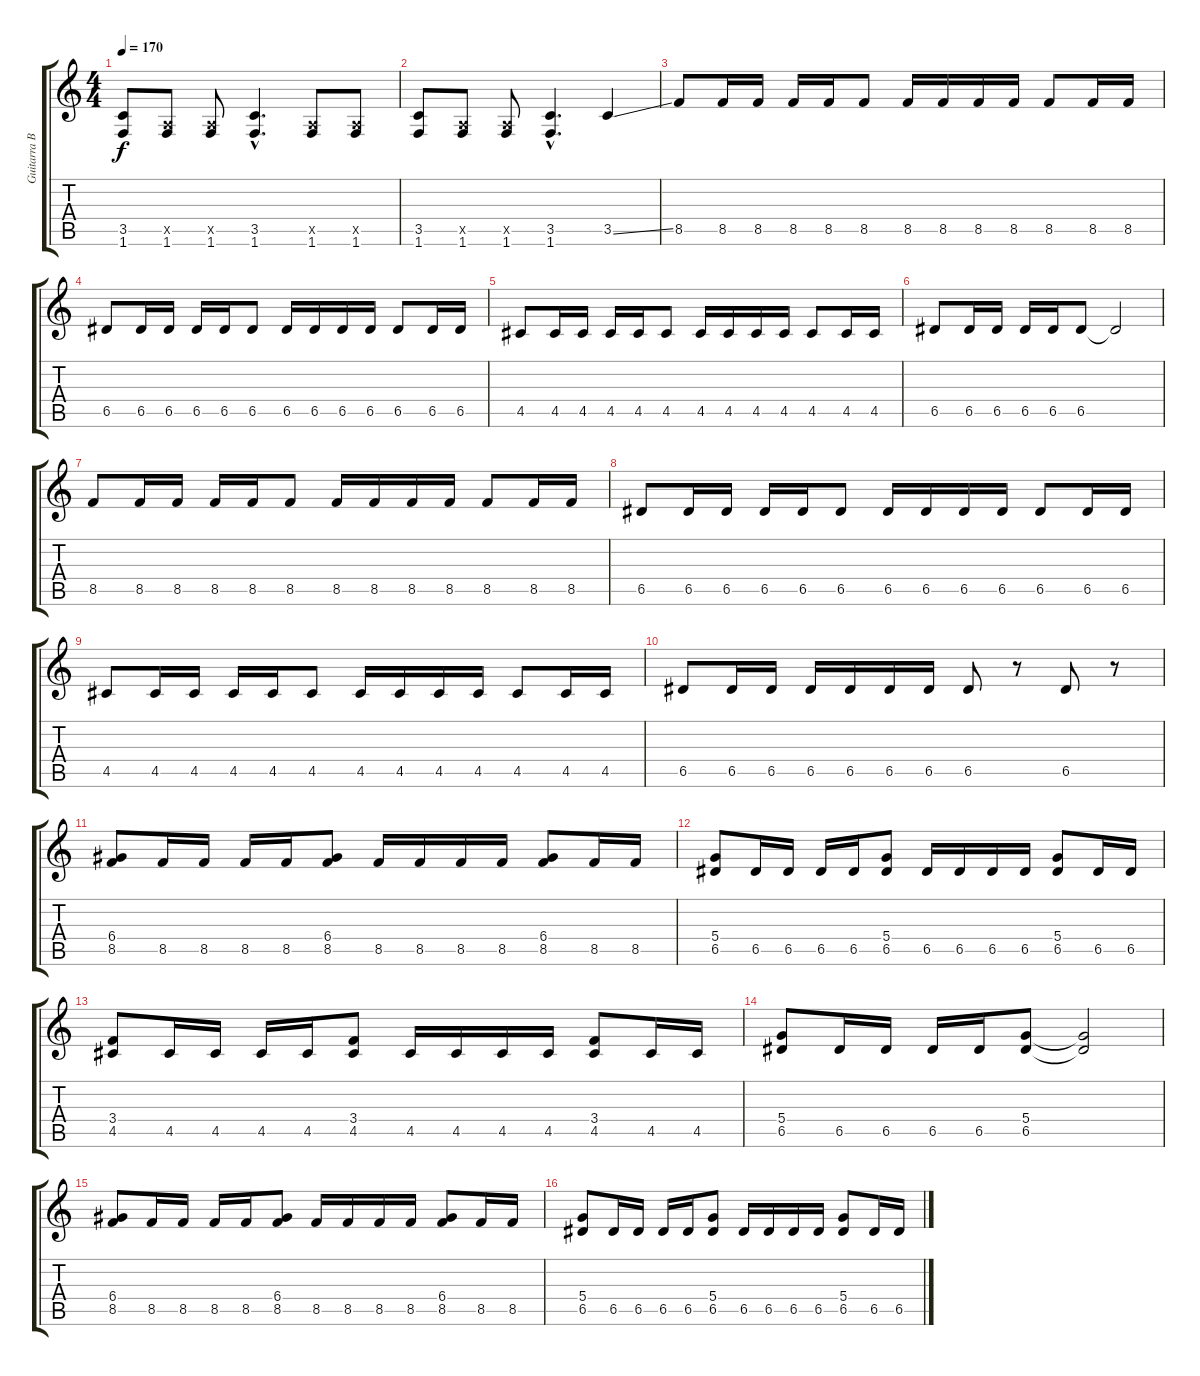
\track ("Guitarra Base" "Guitarra B") {instrument overdrivenguitar}
\staff {score tabs}
\tuning (E4 B3 G3 D3 A2 E2) {hide}
\ts (4 4)
\tempo 170
\clef g2
\ks c
(3.5 1.6).8{dy f} (0.5{x} 1.6).8 (0.5{x} 1.6).8 (3.5{hac} 1.6{hac}).4{d} (0.5{x} 1.6).8 (0.5{x} 1.6).8 |
(3.5 1.6).8 (0.5{x} 1.6).8 (0.5{x} 1.6).8 (3.5{hac} 1.6{hac}).4{d} 3.5{ss}.4 |
8.5.8{volume 8} 8.5.16 8.5.16 8.5.16 8.5.16 8.5.8 8.5.16 8.5.16 8.5.16 8.5.16 8.5.8 8.5.16 8.5.16 |
6.5.8 6.5.16 6.5.16 6.5.16 6.5.16 6.5.8 6.5.16 6.5.16 6.5.16 6.5.16 6.5.8 6.5.16 6.5.16 |
4.5.8 4.5.16 4.5.16 4.5.16 4.5.16 4.5.8 4.5.16 4.5.16 4.5.16 4.5.16 4.5.8 4.5.16 4.5.16 |
6.5.8 6.5.16 6.5.16 6.5.16 6.5.16 6.5.8 6.5{t}.2 |
8.5.8 8.5.16 8.5.16 8.5.16 8.5.16 8.5.8 8.5.16 8.5.16 8.5.16 8.5.16 8.5.8 8.5.16 8.5.16 |
6.5.8 6.5.16 6.5.16 6.5.16 6.5.16 6.5.8 6.5.16 6.5.16 6.5.16 6.5.16 6.5.8 6.5.16 6.5.16 |
4.5.8 4.5.16 4.5.16 4.5.16 4.5.16 4.5.8 4.5.16 4.5.16 4.5.16 4.5.16 4.5.8 4.5.16 4.5.16 |
6.5.8 6.5.16 6.5.16 6.5.16 6.5.16 6.5.16 6.5.16 6.5.8 r.8 6.5.8 r.8 |
(6.4 8.5).8 8.5.16 8.5.16 8.5.16 8.5.16 (6.4 8.5).8 8.5.16 8.5.16 8.5.16 8.5.16 (6.4 8.5).8 8.5.16 8.5.16 |
(5.4 6.5).8 6.5.16 6.5.16 6.5.16 6.5.16 (5.4 6.5).8 6.5.16 6.5.16 6.5.16 6.5.16 (5.4 6.5).8 6.5.16 6.5.16 |
(3.4 4.5).8 4.5.16 4.5.16 4.5.16 4.5.16 (3.4 4.5).8 4.5.16 4.5.16 4.5.16 4.5.16 (3.4 4.5).8 4.5.16 4.5.16 |
(5.4 6.5).8 6.5.16 6.5.16 6.5.16 6.5.16 (5.4 6.5).8 (5.4{t} 6.5{t}).2 |
(6.4 8.5).8 8.5.16 8.5.16 8.5.16 8.5.16 (6.4 8.5).8 8.5.16 8.5.16 8.5.16 8.5.16 (6.4 8.5).8 8.5.16 8.5.16 |
(5.4 6.5).8 6.5.16 6.5.16 6.5.16 6.5.16 (5.4 6.5).8 6.5.16 6.5.16 6.5.16 6.5.16 (5.4 6.5).8 6.5.16 6.5.16
